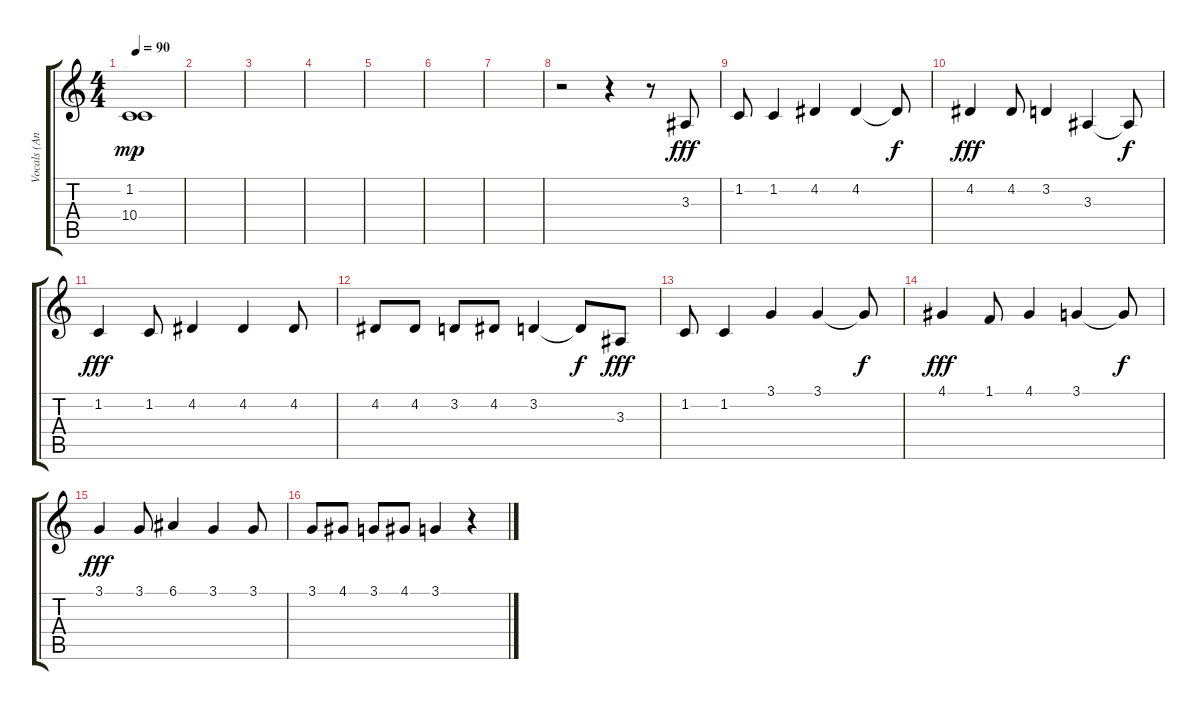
\track ("Vocals (Anna)" "Vocals (An") {instrument clarinet}
\staff {score tabs}
\tuning (E4 B3 G3 D3 A2 E2) {hide}
\ts (4 4)
\tempo 90
\clef g2
\ks c
(1.2 10.4).1{dy mp} |
|
|
|
|
|
|
r.2 r.4 r.8 3.3.8{dy fff} |
1.2.8 1.2.4 4.2.4 4.2.4 4.2{t}.8{dy f} |
4.2.4{dy fff} 4.2.8 3.2.4 3.3.4 3.3{t}.8{dy f} |
1.2.4{dy fff} 1.2.8 4.2.4 4.2.4 4.2.8 |
4.2.8 4.2.8 3.2.8 4.2.8 3.2.4 3.2{t}.8{dy f} 3.3.8{dy fff} |
1.2.8 1.2.4 3.1.4 3.1.4 3.1{t}.8{dy f} |
4.1.4{dy fff} 1.1.8 4.1.4 3.1.4 3.1{t}.8{dy f} |
3.1.4{dy fff} 3.1.8 6.1.4 3.1.4 3.1.8 |
3.1.8 4.1.8 3.1.8 4.1.8 3.1.4 r.4
